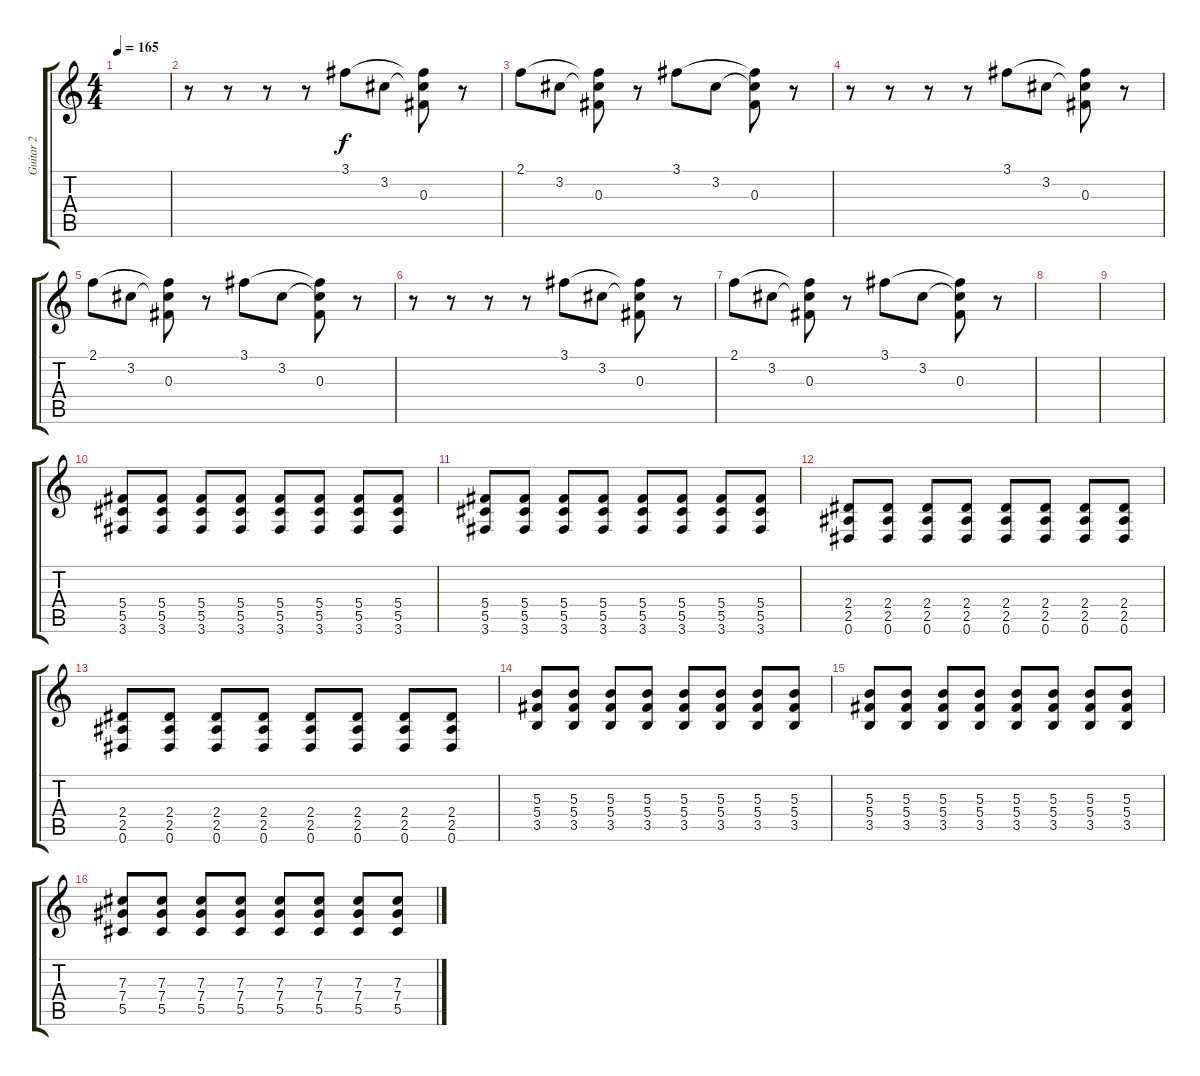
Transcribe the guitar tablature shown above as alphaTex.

\track ("Guitar 2" "Guitar 2") {instrument overdrivenguitar}
\staff {score tabs}
\tuning (Eb4 Bb3 Gb3 Db3 Ab2 Eb2) {hide}
\ts (4 4)
\tempo 165
\clef g2
\ks c
|
r.8 r.8 r.8 r.8 3.1.8 3.2.8 (3.1{t} 3.2{t} 0.3).8 r.8 |
2.1.8 3.2.8 (2.1{t} 3.2{t} 0.3).8 r.8 3.1.8 3.2.8 (3.1{t} 3.2{t} 0.3).8 r.8 |
r.8 r.8 r.8 r.8 3.1.8 3.2.8 (3.1{t} 3.2{t} 0.3).8 r.8 |
2.1.8 3.2.8 (2.1{t} 3.2{t} 0.3).8 r.8 3.1.8 3.2.8 (3.1{t} 3.2{t} 0.3).8 r.8 |
r.8 r.8 r.8 r.8 3.1.8 3.2.8 (3.1{t} 3.2{t} 0.3).8 r.8 |
2.1.8 3.2.8 (2.1{t} 3.2{t} 0.3).8 r.8 3.1.8 3.2.8 (3.1{t} 3.2{t} 0.3).8 r.8 |
|
|
(5.4 5.5 3.6).8 (5.4 5.5 3.6).8 (5.4 5.5 3.6).8 (5.4 5.5 3.6).8 (5.4 5.5 3.6).8 (5.4 5.5 3.6).8 (5.4 5.5 3.6).8 (5.4 5.5 3.6).8 |
(5.4 5.5 3.6).8 (5.4 5.5 3.6).8 (5.4 5.5 3.6).8 (5.4 5.5 3.6).8 (5.4 5.5 3.6).8 (5.4 5.5 3.6).8 (5.4 5.5 3.6).8 (5.4 5.5 3.6).8 |
(2.4 2.5 0.6).8 (2.4 2.5 0.6).8 (2.4 2.5 0.6).8 (2.4 2.5 0.6).8 (2.4 2.5 0.6).8 (2.4 2.5 0.6).8 (2.4 2.5 0.6).8 (2.4 2.5 0.6).8 |
(2.4 2.5 0.6).8 (2.4 2.5 0.6).8 (2.4 2.5 0.6).8 (2.4 2.5 0.6).8 (2.4 2.5 0.6).8 (2.4 2.5 0.6).8 (2.4 2.5 0.6).8 (2.4 2.5 0.6).8 |
(5.3 5.4 3.5).8 (5.3 5.4 3.5).8 (5.3 5.4 3.5).8 (5.3 5.4 3.5).8 (5.3 5.4 3.5).8 (5.3 5.4 3.5).8 (5.3 5.4 3.5).8 (5.3 5.4 3.5).8 |
(5.3 5.4 3.5).8 (5.3 5.4 3.5).8 (5.3 5.4 3.5).8 (5.3 5.4 3.5).8 (5.3 5.4 3.5).8 (5.3 5.4 3.5).8 (5.3 5.4 3.5).8 (5.3 5.4 3.5).8 |
(7.3 7.4 5.5).8 (7.3 7.4 5.5).8 (7.3 7.4 5.5).8 (7.3 7.4 5.5).8 (7.3 7.4 5.5).8 (7.3 7.4 5.5).8 (7.3 7.4 5.5).8 (7.3 7.4 5.5).8
